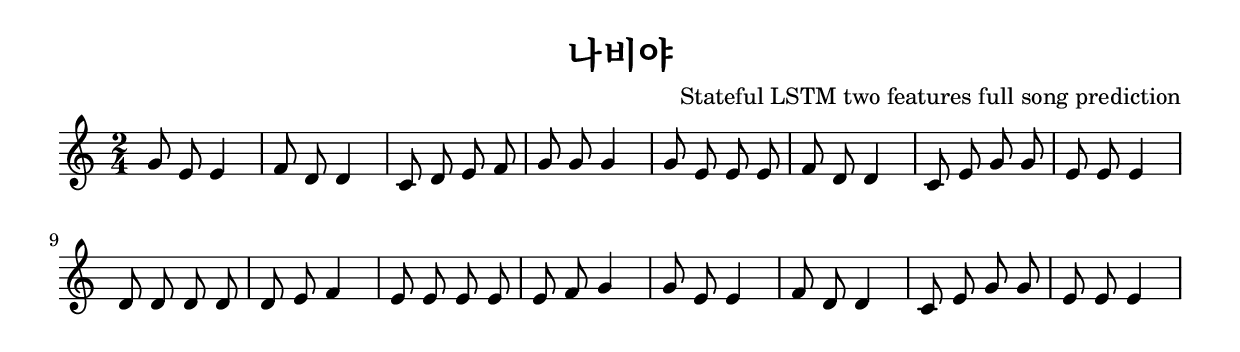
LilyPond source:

\paper { 
  indent = 0\mm
}

\header{
  title = "나비야"
  composer = "Stateful LSTM two features full song prediction"
}

melody = \relative c'' {
\clef treble
\key c \major
\autoBeamOff
\time 2/4
g8 e8 e4 f8 d8 d4 c8 d8 e8 f8 g8 g8 g4 g8 e8 e8 e8 f8 d8 d4 c8 e8 g8 g8 e8 e8 e4 d8 d8 d8 d8 d8 e8 f4 e8 e8 e8 e8 e8 f8 g4 g8 e8 e4 f8 d8 d4 c8 e8 g8 g8 e8 e8 e4
}

\score {
  \new Staff \melody
  \layout { }
  \midi { }
}